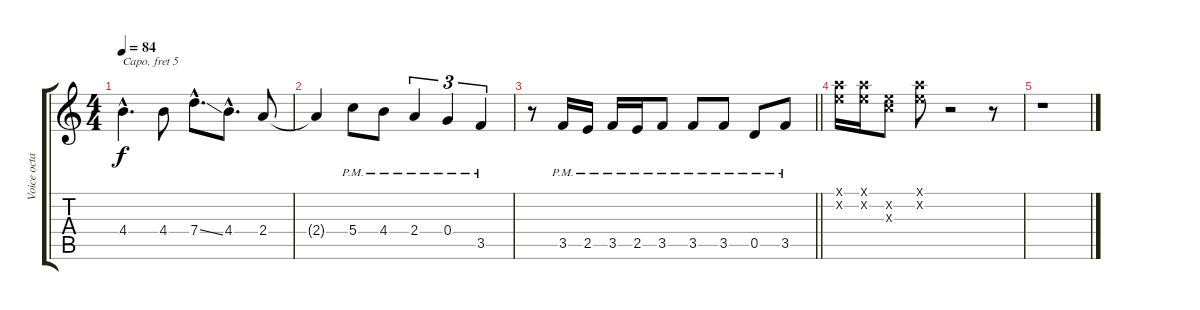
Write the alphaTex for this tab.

\track ("Voice octave up (capo 5)" "Voice octa") {instrument panflute}
\staff {score tabs}
\capo 5
\tuning (E5 B4 G4 D4 A3 E3) {hide}
\ts (4 4)
\tempo 84
\clef g2
\ks c
4.4{hac}.4{d dy f} 4.4.8 7.4{ss hac}.8{d} 4.4{hac}.8{d} 2.4.8 |
2.4{t}.4 5.4{pm}.8 4.4{pm}.8 2.4{pm}.4{tu (3 2)} 0.4{pm}.4{tu (3 2)} 3.5{pm}.4{tu (3 2)} |
\barLineRight lightlight
r.8 3.5{pm}.16 2.5{pm}.16 3.5{pm}.16 2.5{pm}.16 3.5{pm}.8 3.5{pm}.8 3.5{pm}.8 0.5{pm}.8 3.5{pm}.8 |
(0.1{x} 0.2{x}).16 (0.1{x} 0.2{x}).16 (0.2{x} 0.3{x}).8 (0.1{x} 0.2{x}).8 r.2 r.8 |
r.1
